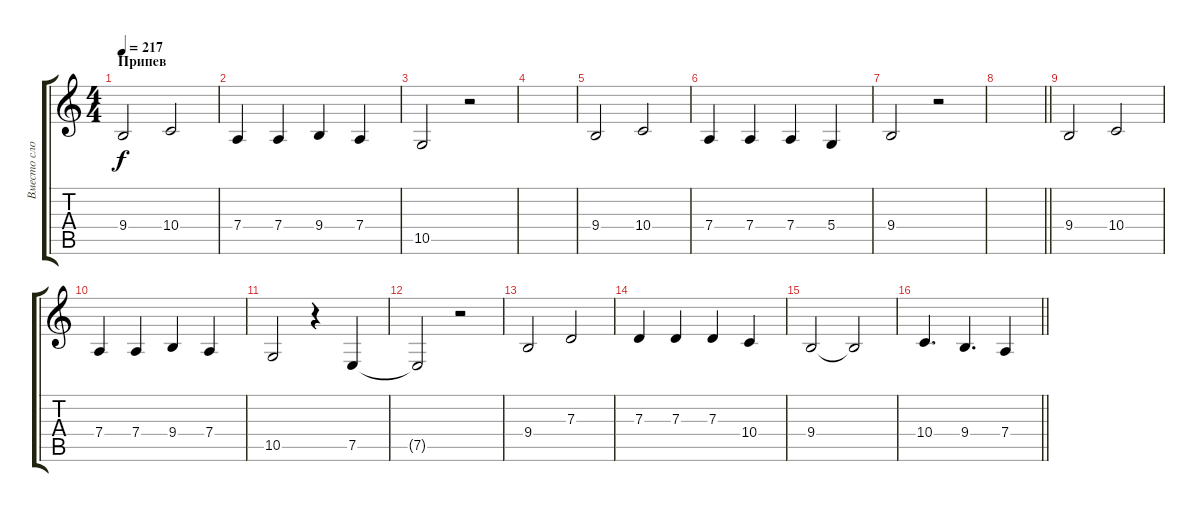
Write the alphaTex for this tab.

\track ("Вместо слов" "Вместо сло") {instrument fx5brightness}
\staff {score tabs}
\tuning (E4 B3 G3 D3 A2 E2) {hide}
\ts (4 4)
\section ("" "Припев")
\tempo 217
\clef g2
\ks c
9.4.2{dy f} 10.4.2 |
7.4.4 7.4.4 9.4.4 7.4.4 |
10.5.2 r.2 |
|
9.4.2 10.4.2 |
7.4.4 7.4.4 7.4.4 5.4.4 |
9.4.2 r.2 |
\barLineRight lightlight
|
9.4.2 10.4.2 |
7.4.4 7.4.4 9.4.4 7.4.4 |
10.5.2 r.4 7.5.4 |
7.5{t}.2 r.2 |
9.4.2 7.3.2 |
7.3.4 7.3.4 7.3.4 10.4.4 |
9.4.2 9.4{t}.2 |
\barLineRight lightlight
10.4.4{d} 9.4.4{d} 7.4.4
